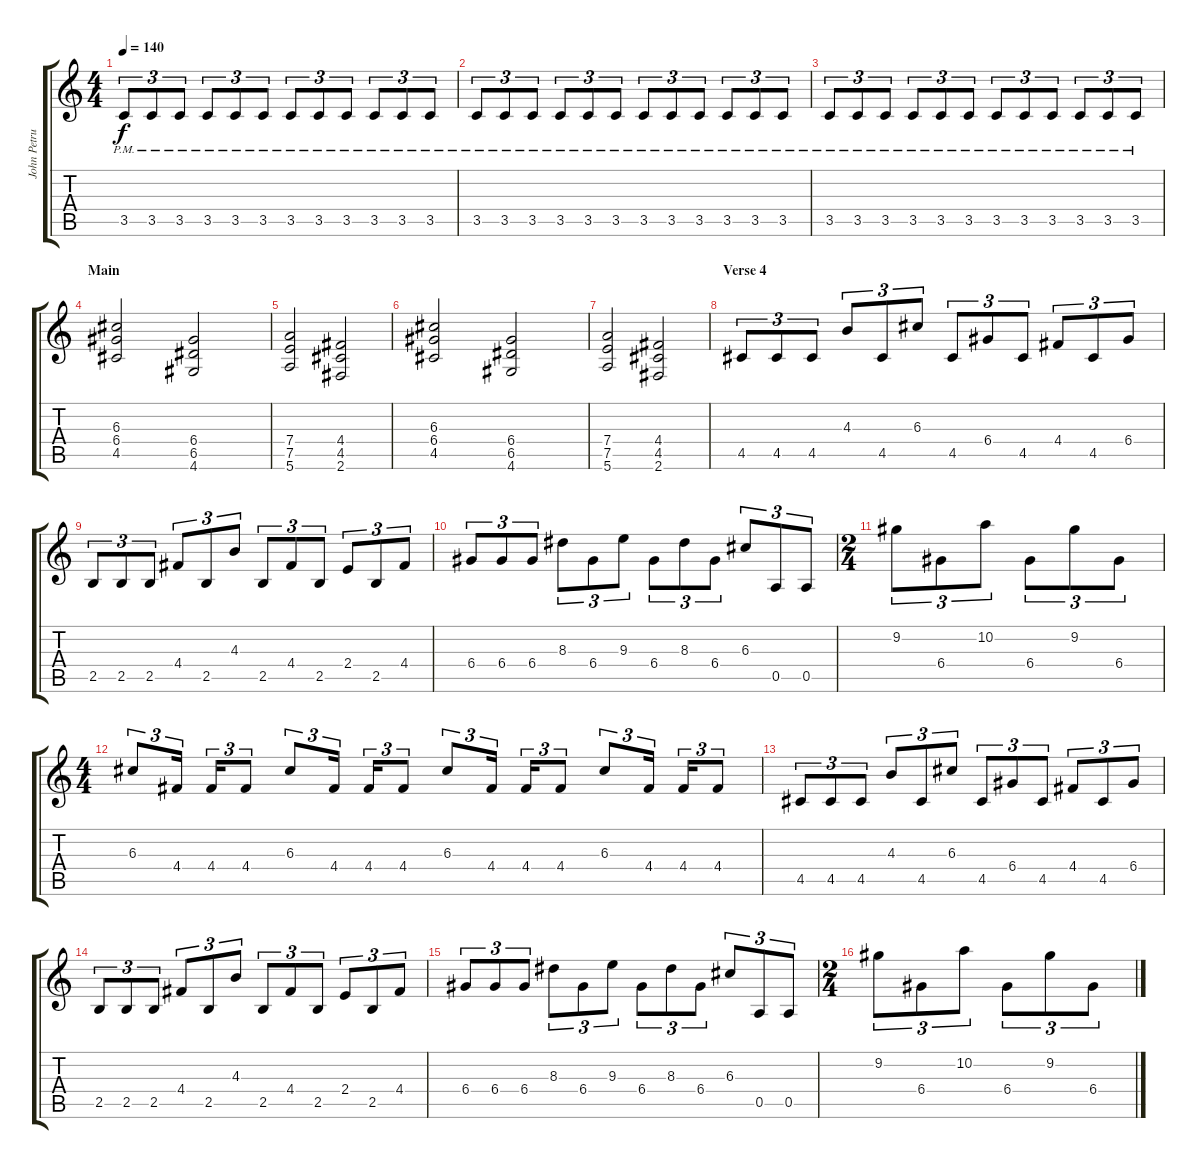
\track ("John Petrucci Rythm/Fill Guitar" "John Petru") {instrument distortionguitar}
\staff {score tabs}
\tuning (E4 B3 G3 D3 A2 E2) {hide}
\ts (4 4)
\tempo 140
\clef g2
\ks c
3.5{pm}.8{tu (3 2) dy f} 3.5{pm}.8{tu (3 2)} 3.5{pm}.8{tu (3 2)} 3.5{pm}.8{tu (3 2)} 3.5{pm}.8{tu (3 2)} 3.5{pm}.8{tu (3 2)} 3.5{pm}.8{tu (3 2)} 3.5{pm}.8{tu (3 2)} 3.5{pm}.8{tu (3 2)} 3.5{pm}.8{tu (3 2)} 3.5{pm}.8{tu (3 2)} 3.5{pm}.8{tu (3 2)} |
3.5{pm}.8{tu (3 2)} 3.5{pm}.8{tu (3 2)} 3.5{pm}.8{tu (3 2)} 3.5{pm}.8{tu (3 2)} 3.5{pm}.8{tu (3 2)} 3.5{pm}.8{tu (3 2)} 3.5{pm}.8{tu (3 2)} 3.5{pm}.8{tu (3 2)} 3.5{pm}.8{tu (3 2)} 3.5{pm}.8{tu (3 2)} 3.5{pm}.8{tu (3 2)} 3.5{pm}.8{tu (3 2)} |
3.5{pm}.8{tu (3 2)} 3.5{pm}.8{tu (3 2)} 3.5{pm}.8{tu (3 2)} 3.5{pm}.8{tu (3 2)} 3.5{pm}.8{tu (3 2)} 3.5{pm}.8{tu (3 2)} 3.5{pm}.8{tu (3 2)} 3.5{pm}.8{tu (3 2)} 3.5{pm}.8{tu (3 2)} 3.5{pm}.8{tu (3 2)} 3.5{pm}.8{tu (3 2)} 3.5{pm}.8{tu (3 2)} |
\section ("" "Main")
(6.3 6.4 4.5).2{volume 11} (6.4 6.5 4.6).2 |
(7.4 7.5 5.6).2 (4.4 4.5 2.6).2 |
(6.3 6.4 4.5).2 (6.4 6.5 4.6).2 |
(7.4 7.5 5.6).2 (4.4 4.5 2.6).2 |
\section ("" "Verse 4")
4.5.8{tu (3 2)} 4.5.8{tu (3 2)} 4.5.8{tu (3 2)} 4.3.8{tu (3 2)} 4.5.8{tu (3 2)} 6.3.8{tu (3 2)} 4.5.8{tu (3 2)} 6.4.8{tu (3 2)} 4.5.8{tu (3 2)} 4.4.8{tu (3 2)} 4.5.8{tu (3 2)} 6.4.8{tu (3 2)} |
2.5.8{tu (3 2)} 2.5.8{tu (3 2)} 2.5.8{tu (3 2)} 4.4.8{tu (3 2)} 2.5.8{tu (3 2)} 4.3.8{tu (3 2)} 2.5.8{tu (3 2)} 4.4.8{tu (3 2)} 2.5.8{tu (3 2)} 2.4.8{tu (3 2)} 2.5.8{tu (3 2)} 4.4.8{tu (3 2)} |
6.4.8{tu (3 2)} 6.4.8{tu (3 2)} 6.4.8{tu (3 2)} 8.3.8{tu (3 2)} 6.4.8{tu (3 2)} 9.3.8{tu (3 2)} 6.4.8{tu (3 2)} 8.3.8{tu (3 2)} 6.4.8{tu (3 2)} 6.3.8{tu (3 2)} 0.5.8{tu (3 2)} 0.5.8{tu (3 2)} |
\ts (2 4)
9.2.8{tu (3 2)} 6.4.8{tu (3 2)} 10.2.8{tu (3 2)} 6.4.8{tu (3 2)} 9.2.8{tu (3 2)} 6.4.8{tu (3 2)} |
\ts (4 4)
6.3.8{tu (3 2)} 4.4.16{tu (3 2) beam splitsecondary} 4.4.16{tu (3 2)} 4.4.8{tu (3 2)} 6.3.8{tu (3 2)} 4.4.16{tu (3 2) beam splitsecondary} 4.4.16{tu (3 2)} 4.4.8{tu (3 2)} 6.3.8{tu (3 2)} 4.4.16{tu (3 2) beam splitsecondary} 4.4.16{tu (3 2)} 4.4.8{tu (3 2)} 6.3.8{tu (3 2)} 4.4.16{tu (3 2) beam splitsecondary} 4.4.16{tu (3 2)} 4.4.8{tu (3 2)} |
4.5.8{tu (3 2)} 4.5.8{tu (3 2)} 4.5.8{tu (3 2)} 4.3.8{tu (3 2)} 4.5.8{tu (3 2)} 6.3.8{tu (3 2)} 4.5.8{tu (3 2)} 6.4.8{tu (3 2)} 4.5.8{tu (3 2)} 4.4.8{tu (3 2)} 4.5.8{tu (3 2)} 6.4.8{tu (3 2)} |
2.5.8{tu (3 2)} 2.5.8{tu (3 2)} 2.5.8{tu (3 2)} 4.4.8{tu (3 2)} 2.5.8{tu (3 2)} 4.3.8{tu (3 2)} 2.5.8{tu (3 2)} 4.4.8{tu (3 2)} 2.5.8{tu (3 2)} 2.4.8{tu (3 2)} 2.5.8{tu (3 2)} 4.4.8{tu (3 2)} |
6.4.8{tu (3 2)} 6.4.8{tu (3 2)} 6.4.8{tu (3 2)} 8.3.8{tu (3 2)} 6.4.8{tu (3 2)} 9.3.8{tu (3 2)} 6.4.8{tu (3 2)} 8.3.8{tu (3 2)} 6.4.8{tu (3 2)} 6.3.8{tu (3 2)} 0.5.8{tu (3 2)} 0.5.8{tu (3 2)} |
\ts (2 4)
9.2.8{tu (3 2)} 6.4.8{tu (3 2)} 10.2.8{tu (3 2)} 6.4.8{tu (3 2)} 9.2.8{tu (3 2)} 6.4.8{tu (3 2)}
